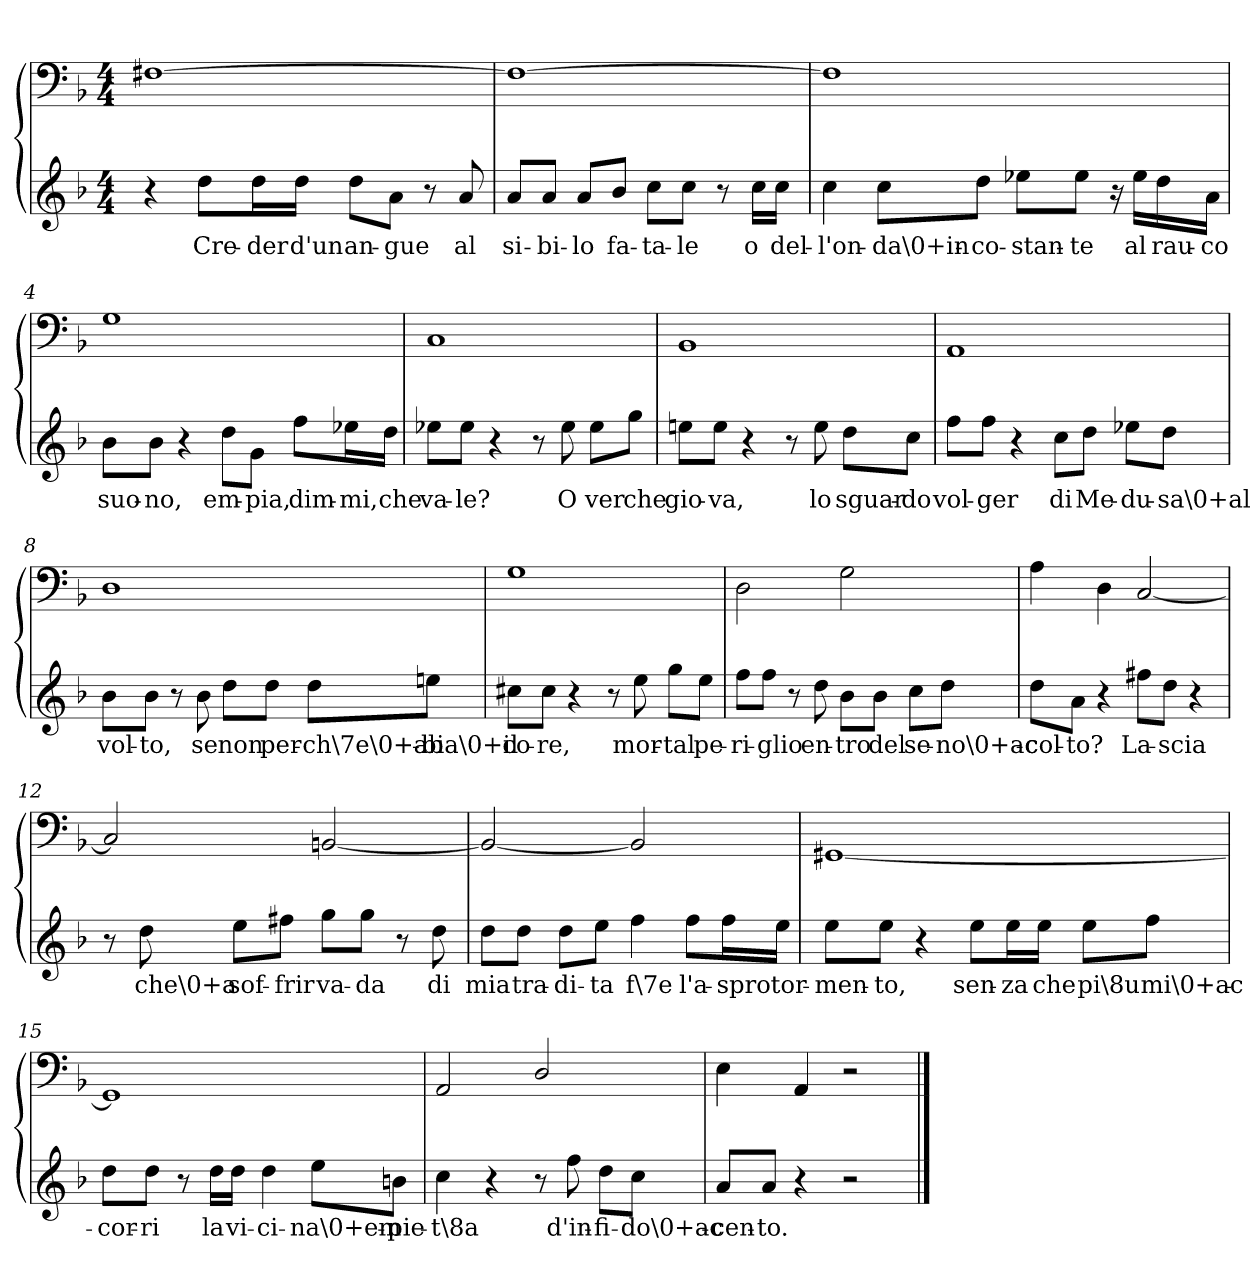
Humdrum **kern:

**kern	**text	**kern
*part1	*part1	*part1
*staff2	*staff2	*staff1
*clefG2	*	*clefF4
*k[b-]	*	*k[b-]
*d:	*	*d:
*M4/4	*	*M4/4
=1	=1	=1
4r	.	[1F#X\
8dd\L	Cre-	.
16dd\L	-der	.
16dd\JJ	d'un	.
8dd\L	an-	.
8a\J	-gue	.
8r	.	.
8a/	al	.
=2	=2	=2
8a/L	si-	1F#\_
8a/J	-bi-	.
8a/L	-lo	.
8b-/J	fa-	.
8cc\L	-ta-	.
8cc\J	-le	.
8r	.	.
16cc\LL	o	.
16cc\JJ	del-	.
=3	=3	=3
4cc\	-l'on-	1F#\]
8cc\L	-da\0+in-	.
8dd\J	-co-	.
8ee-X\L	-stan-	.
8ee-\J	-te	.
16r	.	.
16ee-\LL	al	.
16dd\	rau-	.
16a\JJ	-co	.
=4	=4	=4
8b-\L	suo-	1G\
8b-\J	-no,	.
4r	.	.
8dd\L	em-	.
8g\J	-pia,	.
8ff\L	dim-	.
16ee-X\L	-mi,	.
16dd\JJ	che	.
=5	=5	=5
8ee-X\L	va-	1C/
8ee-\J	-le?	.
4r	.	.
8r	.	.
8ee-\	O	.
8ee-\L	ver	.
8gg\J	che	.
=6	=6	=6
8een\L	gio-	1BB-/
8ee\J	-va,	.
4r	.	.
8r	.	.
8ee\	lo	.
8dd\L	sguar-	.
8cc\J	-do	.
=7	=7	=7
8ff\L	vol-	1AA/
8ff\J	-ger	.
4r	.	.
8cc\L	di	.
8dd\J	Me-	.
8ee-X\L	-du-	.
8dd\J	-sa\0+al	.
=8	=8	=8
8b-\L	vol-	1D\
8b-\J	-to,	.
8r	.	.
8b-\	se	.
8dd\L	non	.
8dd\J	per-	.
8dd\L	-ch\7e\0+ab-	.
8een\J	-bia\0+il	.
=9	=9	=9
8cc#X\L	co-	1G\
8cc#\J	-re,	.
4r	.	.
8r	.	.
8ee\	mor-	.
8gg\L	-tal	.
8ee\J	pe-	.
=10	=10	=10
8ff\L	-ri-	2D\
8ff\J	-glio	.
8r	.	.
8dd\	en-	.
8b-\L	-tro	2G\
8b-\J	del	.
8cc\L	se-	.
8dd\J	-no\0+ac-	.
=11	=11	=11
8dd\L	-col-	4A\
8a\J	-to?	.
4r	.	4D\
8ff#X\L	La-	[2C/
8dd\J	-scia	.
4r	.	.
=12	=12	=12
8r	.	2C/]
8dd\	che\0+a	.
8ee\L	sof-	.
8ff#X\J	-frir	.
8gg\L	va-	[2BBn/
8gg\J	-da	.
8r	.	.
8dd\	di	.
=13	=13	=13
8dd\L	mia	2BB/_
8dd\J	tra-	.
8dd\L	-di-	.
8ee\J	-ta	.
4ff\	f\7e	2BB/]
8ff\L	l'a-	.
16ff\L	-spro	.
16ee\JJ	tor-	.
=14	=14	=14
8ee\L	-men-	[1GG#X/
8ee\J	-to,	.
4r	.	.
8ee\L	sen-	.
16ee\L	-za	.
16ee\JJ	che	.
8ee\L	pi\8u	.
8ff\J	mi\0+ac-	.
=15	=15	=15
8dd\L	-cor-	1GG#/]
8dd\J	-ri	.
8r	.	.
16dd\LL	la	.
16dd\JJ	vi-	.
4dd\	-ci-	.
8ee\L	-na\0+em-	.
8bn\J	-pie-	.
=16	=16	=16
4cc\	-t\8a	2AA/
4r	.	.
8r	.	2D/
8ff\	d'in-	.
8dd\L	-fi-	.
8cc\J	-do\0+ac-	.
=17	=17	=17
8a/L	-cen-	4E\
8a/J	-to.	.
4r	.	4AA/
2r	.	2r
==	==	==
*-	*-	*-
